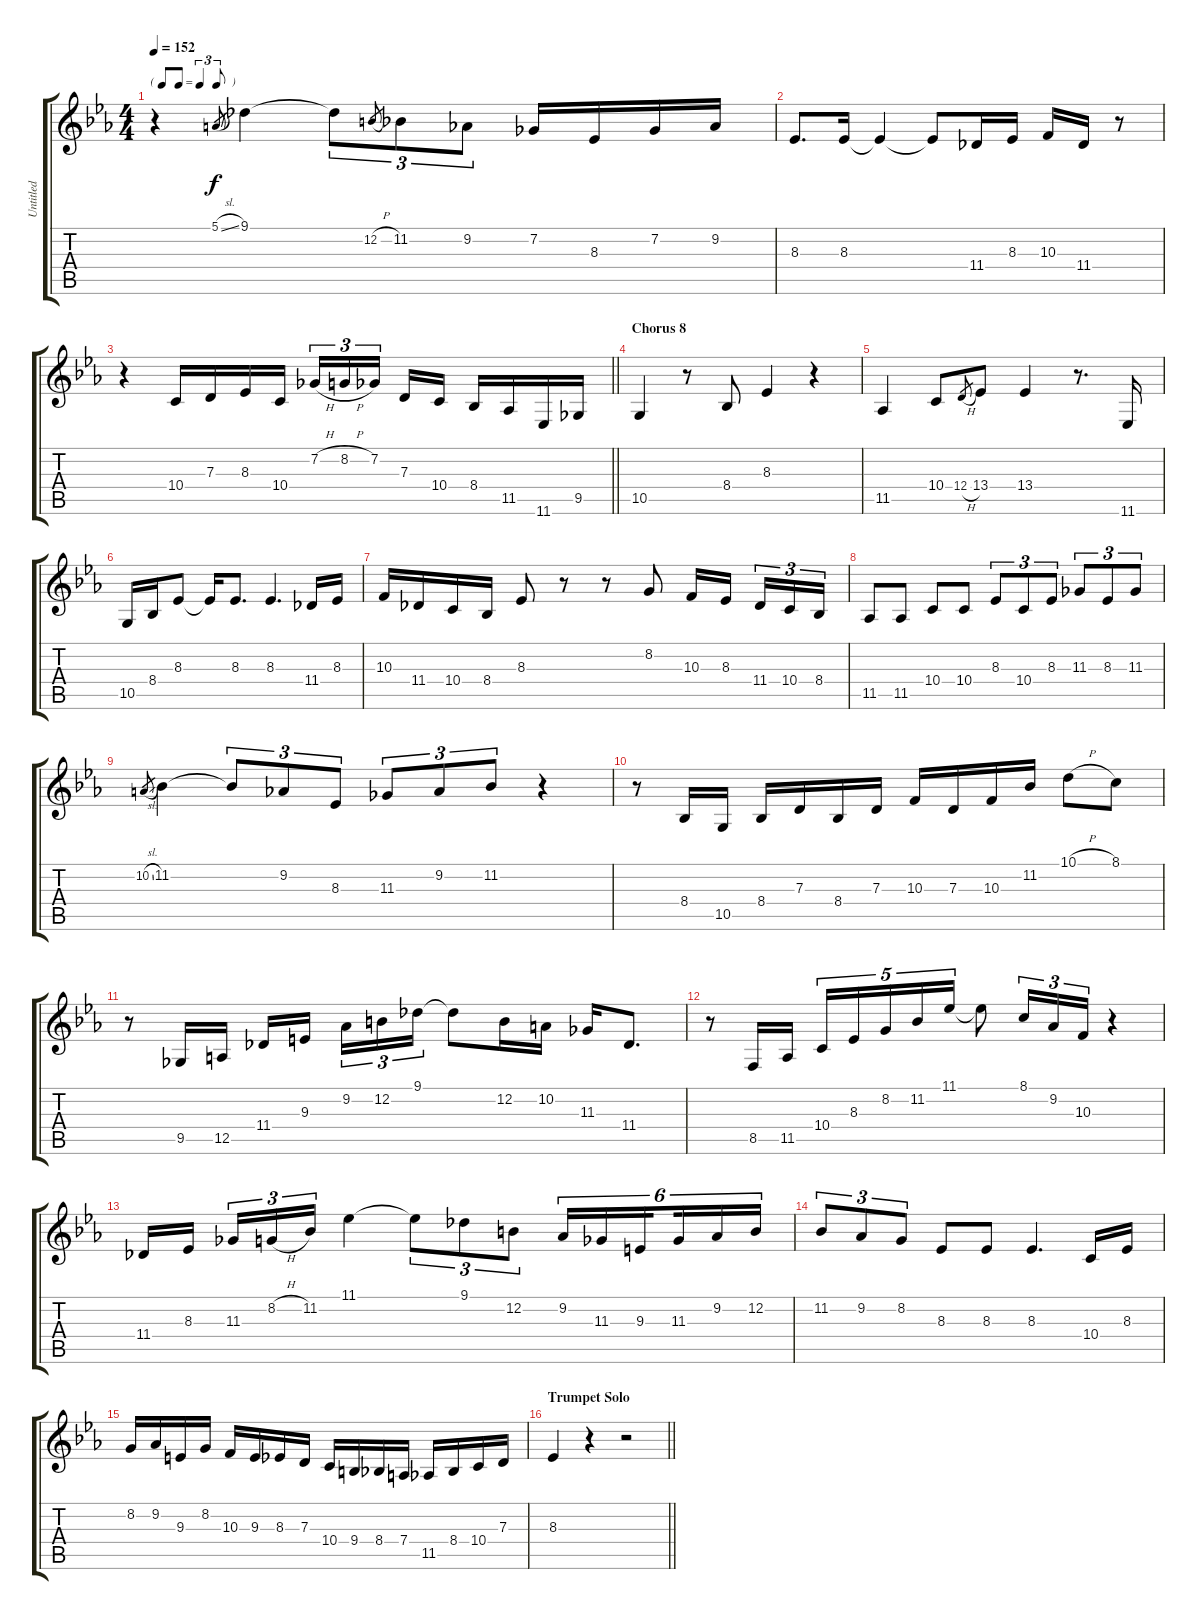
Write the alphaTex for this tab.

\track ("Untitled" "Untitled") {instrument tenorsax}
\staff {score tabs}
\tuning (E4 B3 G3 D3 A2 E2) {hide}
\ts (4 4)
\tf triplet8th
\tempo 152
\clef g2
\ks eb
r.4{dy f} 5.1{sl}.8{gr} 9.1.4 9.1{t}.8{tu (3 2)} 12.2{h}.8{gr} 11.2.8{tu (3 2)} 9.2.8{tu (3 2)} 7.2.16 8.3.16 7.2.16 9.2.16 |
8.3.8{d} 8.3.16 8.3{t}.4 8.3{t}.8 11.4.16 8.3.16 10.3.16 11.4.16 r.8 |
\barLineRight lightlight
r.4 10.4.16 7.3.16 8.3.16 10.4.16 7.2{h}.16{tu (3 2)} 8.2{h}.16{tu (3 2)} 7.2.16{tu (3 2) beam splitsecondary} 7.3.16 10.4.16 8.4.16 11.5.16 11.6.16 9.5.16 |
\section ("" "Chorus 8")
10.5.4 r.8 8.4.8 8.3.4 r.4 |
11.5.4 10.4.8 12.4{h}.8{gr} 13.4.8 13.4.4 r.8{d} 11.6.16 |
10.5.16 8.4.16 8.3.8 8.3{t}.16 8.3.8{d} 8.3.4{d} 11.4.16 8.3.16 |
10.3.16 11.4.16 10.4.16 8.4.16 8.3.8 r.8 r.8 8.2.8 10.3.16 8.3.16{beam splitsecondary} 11.4.16{tu (3 2)} 10.4.16{tu (3 2)} 8.4.16{tu (3 2)} |
11.5.8 11.5.8 10.4.8 10.4.8 8.3.8{tu (3 2)} 10.4.8{tu (3 2)} 8.3.8{tu (3 2)} 11.3.8{tu (3 2)} 8.3.8{tu (3 2)} 11.3.8{tu (3 2)} |
10.2{sl}.8{gr} 11.2.4 11.2{t}.8{tu (3 2)} 9.2.8{tu (3 2)} 8.3.8{tu (3 2)} 11.3.8{tu (3 2)} 9.2.8{tu (3 2)} 11.2.8{tu (3 2)} r.4 |
r.8 8.4.16 10.5.16 8.4.16 7.3.16 8.4.16 7.3.16 10.3.16 7.3.16 10.3.16 11.2.16 10.1{h}.8 8.1.8 |
r.8 9.5.16 12.5.16 11.4.16 9.3.16{beam splitsecondary} 9.2.16{tu (3 2)} 12.2.16{tu (3 2)} 9.1.16{tu (3 2)} 9.1{t}.8 12.2.16 10.2.16 11.3.16 11.4.8{d} |
r.8 8.5.16 11.5.16 10.4.16{tu (5 4)} 8.3.16{tu (5 4)} 8.2.16{tu (5 4)} 11.2.16{tu (5 4)} 11.1.16{tu (5 4)} 11.1{t}.8 8.1.16{tu (3 2)} 9.2.16{tu (3 2)} 10.3.16{tu (3 2)} r.4 |
11.4.16 8.3.16{beam splitsecondary} 11.3.16{tu (3 2)} 8.2{h}.16{tu (3 2)} 11.2.16{tu (3 2)} 11.1.4 11.1{t}.8{tu (3 2)} 9.1.8{tu (3 2)} 12.2.8{tu (3 2)} 9.2.16{tu (6 4)} 11.3.16{tu (6 4)} 9.3.16{tu (6 4) beam splitsecondary} 11.3.16{tu (6 4)} 9.2.16{tu (6 4)} 12.2.16{tu (6 4)} |
11.2.8{tu (3 2)} 9.2.8{tu (3 2)} 8.2.8{tu (3 2)} 8.3.8 8.3.8 8.3.4{d} 10.4.16 8.3.16 |
8.2.16 9.2.16 9.3.16 8.2.16 10.3.16 9.3.16 8.3.16 7.3.16 10.4.16 9.4.16 8.4.16 7.4.16 11.5.16 8.4.16 10.4.16 7.3.16 |
\section ("" "Trumpet Solo")
\barLineRight lightlight
8.3.4 r.4 r.2
